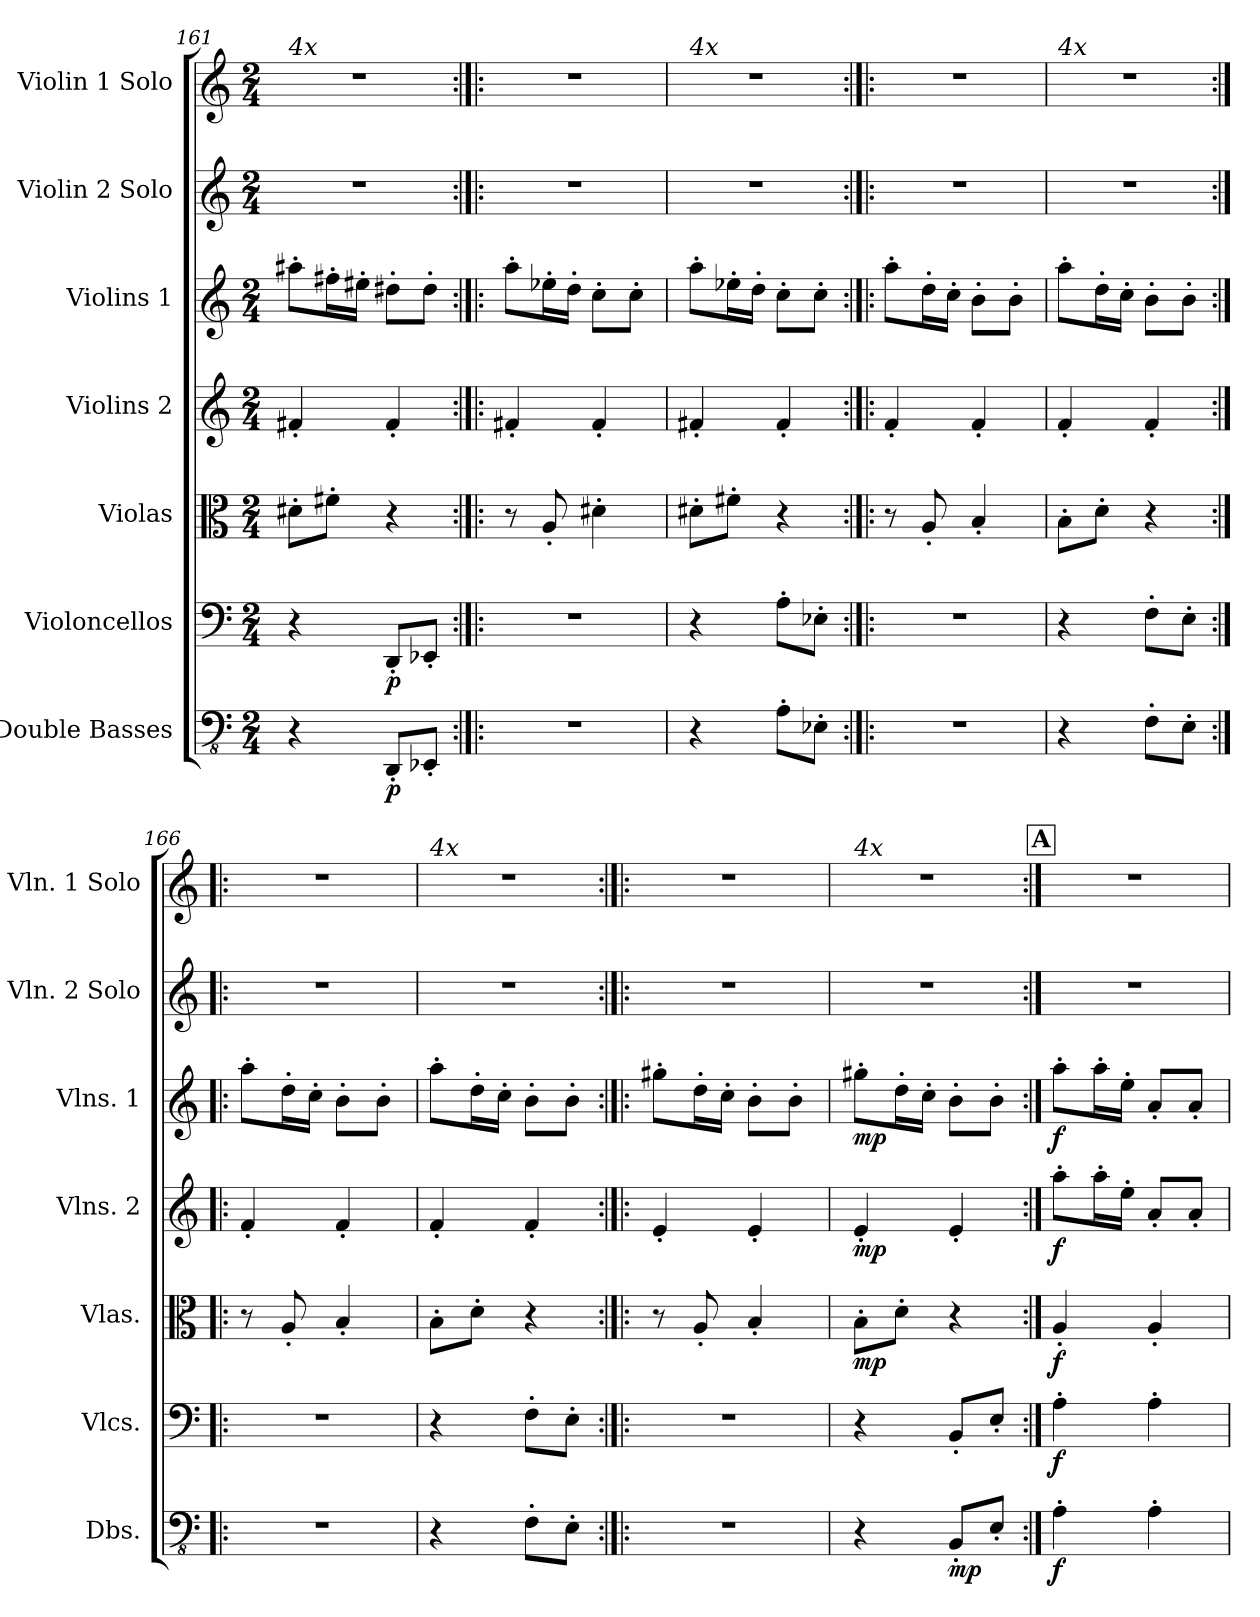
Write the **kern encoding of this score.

**kern	**dynam	**kern	**dynam	**kern	**dynam	**kern	**dynam	**kern	**dynam	**kern	**kern
*part7	*part7	*part6	*part6	*part5	*part5	*part4	*part4	*part3	*part3	*part2	*part1
*staff7	*staff7	*staff6	*staff6	*staff5	*staff5	*staff4	*staff4	*staff3	*staff3	*staff2	*staff1
*I"Double Basses	*	*I"Violoncellos	*	*I"Violas	*	*I"Violins 2	*	*I"Violins 1	*	*I"Violin 2 Solo	*I"Violin 1 Solo
*I'Dbs.	*	*I'Vlcs.	*	*I'Vlas.	*	*I'Vlns. 2	*	*I'Vlns. 1	*	*I'Vln. 2 Solo	*I'Vln. 1 Solo
*clefFv4	*	*clefF4	*	*clefC3	*	*clefG2	*	*clefG2	*	*clefG2	*clefG2
*k[]	*	*k[]	*	*k[]	*	*k[]	*	*k[]	*	*k[]	*k[]
*M2/4	*	*M2/4	*	*M2/4	*	*M2/4	*	*M2/4	*	*M2/4	*M2/4
=161	=161	=161	=161	=161	=161	=161	=161	=161	=161	=161	=161
!	!	!	!	!	!	!	!	!	!	!	!LO:TX:a:i:t=4x
4r	.	4r	.	8d#X'\L	.	4f#X'/	.	8aa#X'\L	.	2r	2r
.	.	.	.	8f#X'\J	.	.	.	16ff#X'\L	.	.	.
.	.	.	.	.	.	.	.	16ee#X'\JJ	.	.	.
!	!LO:DY:b	!	!LO:DY:b	!	!	!	!	!	!	!	!
8DDD'/L	p	8DD'/L	p	4r	.	4f#'/	.	8dd#X'\L	.	.	.
8EEE-X'/J	.	8EE-X'/J	.	.	.	.	.	8dd#'\J	.	.	.
=162:|!|:	=162:|!|:	=162:|!|:	=162:|!|:	=162:|!|:	=162:|!|:	=162:|!|:	=162:|!|:	=162:|!|:	=162:|!|:	=162:|!|:	=162:|!|:
2r	.	2r	.	8r	.	4f#X'/	.	8aa'\L	.	2r	2r
.	.	.	.	8A'/	.	.	.	16ee-X'\L	.	.	.
.	.	.	.	.	.	.	.	16dd'\JJ	.	.	.
.	.	.	.	4d#X'\	.	4f#'/	.	8cc'\L	.	.	.
.	.	.	.	.	.	.	.	8cc'\J	.	.	.
!!LO:LB:g=z
=163	=163	=163	=163	=163	=163	=163	=163	=163	=163	=163	=163
!	!	!	!	!	!	!	!	!	!	!	!LO:TX:a:i:t=4x
4r	.	4r	.	8d#X'\L	.	4f#X'/	.	8aa'\L	.	2r	2r
.	.	.	.	8f#X'\J	.	.	.	16ee-X'\L	.	.	.
.	.	.	.	.	.	.	.	16dd'\JJ	.	.	.
8AA'\L	.	8A'\L	.	4r	.	4f#'/	.	8cc'\L	.	.	.
8EE-X'\J	.	8E-X'\J	.	.	.	.	.	8cc'\J	.	.	.
=164:|!|:	=164:|!|:	=164:|!|:	=164:|!|:	=164:|!|:	=164:|!|:	=164:|!|:	=164:|!|:	=164:|!|:	=164:|!|:	=164:|!|:	=164:|!|:
2r	.	2r	.	8r	.	4f'/	.	8aa'\L	.	2r	2r
.	.	.	.	8A'/	.	.	.	16dd'\L	.	.	.
.	.	.	.	.	.	.	.	16cc'\JJ	.	.	.
.	.	.	.	4B'/	.	4f'/	.	8b'\L	.	.	.
.	.	.	.	.	.	.	.	8b'\J	.	.	.
=165	=165	=165	=165	=165	=165	=165	=165	=165	=165	=165	=165
!	!	!	!	!	!	!	!	!	!	!	!LO:TX:a:i:t=4x
4r	.	4r	.	8B'\L	.	4f'/	.	8aa'\L	.	2r	2r
.	.	.	.	8d'\J	.	.	.	16dd'\L	.	.	.
.	.	.	.	.	.	.	.	16cc'\JJ	.	.	.
8FF'\L	.	8F'\L	.	4r	.	4f'/	.	8b'\L	.	.	.
8EE'\J	.	8E'\J	.	.	.	.	.	8b'\J	.	.	.
=166:|!|:	=166:|!|:	=166:|!|:	=166:|!|:	=166:|!|:	=166:|!|:	=166:|!|:	=166:|!|:	=166:|!|:	=166:|!|:	=166:|!|:	=166:|!|:
2r	.	2r	.	8r	.	4f'/	.	8aa'\L	.	2r	2r
.	.	.	.	8A'/	.	.	.	16dd'\L	.	.	.
.	.	.	.	.	.	.	.	16cc'\JJ	.	.	.
.	.	.	.	4B'/	.	4f'/	.	8b'\L	.	.	.
.	.	.	.	.	.	.	.	8b'\J	.	.	.
=167	=167	=167	=167	=167	=167	=167	=167	=167	=167	=167	=167
!	!	!	!	!	!	!	!	!	!	!	!LO:TX:a:i:t=4x
4r	.	4r	.	8B'\L	.	4f'/	.	8aa'\L	.	2r	2r
.	.	.	.	8d'\J	.	.	.	16dd'\L	.	.	.
.	.	.	.	.	.	.	.	16cc'\JJ	.	.	.
8FF'\L	.	8F'\L	.	4r	.	4f'/	.	8b'\L	.	.	.
8EE'\J	.	8E'\J	.	.	.	.	.	8b'\J	.	.	.
=168:|!|:	=168:|!|:	=168:|!|:	=168:|!|:	=168:|!|:	=168:|!|:	=168:|!|:	=168:|!|:	=168:|!|:	=168:|!|:	=168:|!|:	=168:|!|:
2r	.	2r	.	8r	.	4e'/	.	8gg#X'\L	.	2r	2r
.	.	.	.	8A'/	.	.	.	16dd'\L	.	.	.
.	.	.	.	.	.	.	.	16cc'\JJ	.	.	.
.	.	.	.	4B'/	.	4e'/	.	8b'\L	.	.	.
.	.	.	.	.	.	.	.	8b'\J	.	.	.
=169	=169	=169	=169	=169	=169	=169	=169	=169	=169	=169	=169
!	!	!	!	!	!	!	!	!	!	!	!LO:TX:a:i:t=4x
!	!	!	!	!	!LO:DY:b	!	!LO:DY:b	!	!LO:DY:b	!	!
4r	.	4r	.	8B'\L	mp	4e'/	mp	8gg#X'\L	mp	2r	2r
.	.	.	.	8d'\J	.	.	.	16dd'\L	.	.	.
.	.	.	.	.	.	.	.	16cc'\JJ	.	.	.
!	!LO:DY:b	!	!	!	!	!	!	!	!	!	!
8BBB'/L	mp	8BB'/L	.	4r	.	4e'/	.	8b'\L	.	.	.
8EE'/J	.	8E'/J	.	.	.	.	.	8b'\J	.	.	.
!!LO:REH:place=s1:a:B:fs=14:t=A
=170:|!	=170:|!	=170:|!	=170:|!	=170:|!	=170:|!	=170:|!	=170:|!	=170:|!	=170:|!	=170:|!	=170:|!
!	!LO:DY:b	!	!LO:DY:b	!	!LO:DY:b	!	!LO:DY:b	!	!LO:DY:b	!	!
4AA'\	f	4A'\	f	4A'/	f	8aa'\L	f	8aa'\L	f	2r	2r
.	.	.	.	.	.	16aa'\L	.	16aa'\L	.	.	.
.	.	.	.	.	.	16ee'\JJ	.	16ee'\JJ	.	.	.
4AA'\	.	4A'\	.	4A'/	.	8a'/L	.	8a'/L	.	.	.
.	.	.	.	.	.	8a'/J	.	8a'/J	.	.	.
=	=	=	=	=	=	=	=	=	=	=	=
*-	*-	*-	*-	*-	*-	*-	*-	*-	*-	*-	*-
